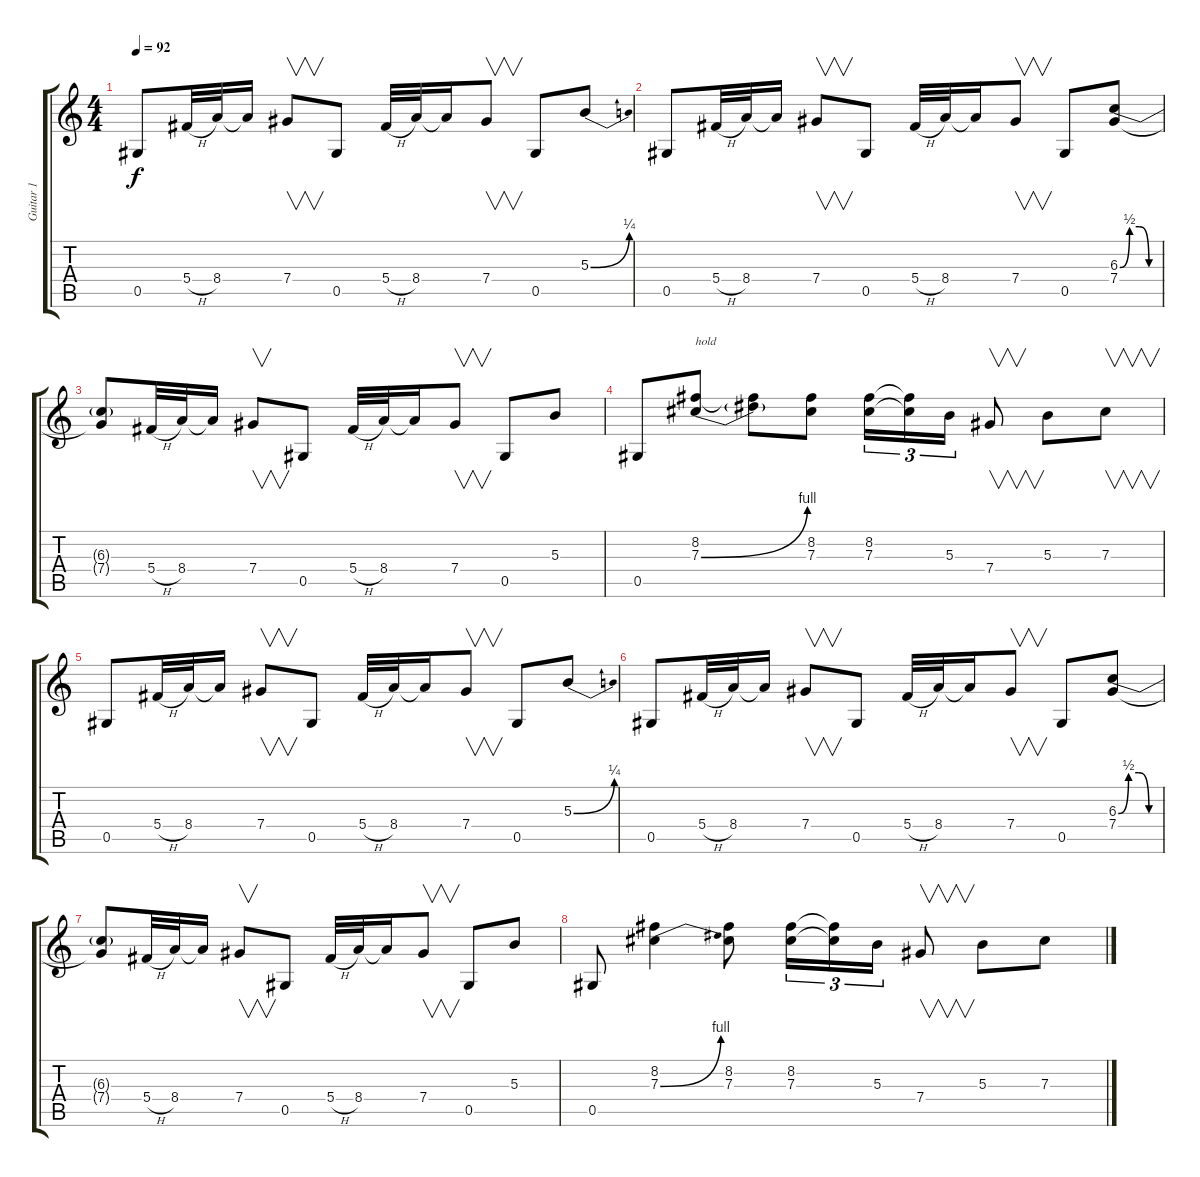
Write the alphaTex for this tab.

\track ("Guitar 1" "Guitar 1") {instrument distortionguitar}
\staff {score tabs}
\tuning (Eb4 Bb3 Gb3 Db3 Ab2 Eb2) {hide}
\ts (4 4)
\tempo 92
\clef g2
\ks c
0.5.8{dy f} 5.4{h}.32 8.4.32 8.4{t}.16 7.4.8{v} 0.5.8 5.4{h}.32 8.4.32 8.4{t}.16 7.4.8{v} 0.5.8 5.3{be (bend 0 0 60 1)}.8 |
0.5.8 5.4{h}.32 8.4.32 8.4{t}.16 7.4.8{v} 0.5.8 5.4{h}.32 8.4.32 8.4{t}.16 7.4.8{v} 0.5.8 (6.3{be (custom 0 0 15 2 30 2 45 0 60 0)} 7.4).8 |
(6.3{t} 7.4{t}).8 5.4{h}.32 8.4.32 8.4{t}.16 7.4.8{v} 0.5.8 5.4{h}.32 8.4.32 8.4{t}.16 7.4.8{v} 0.5.8 5.3.8 |
0.5.8 (8.2 7.3{be (bend 0 0 60 4)}).8{txt "hold"} (8.2{t} 7.3{t}).8 (8.2 7.3).8 (8.2 7.3).16{tu (3 2)} (8.2{t} 7.3{t}).16{tu (3 2)} 5.3.16{tu (3 2)} 7.4.8{v} 5.3.8 7.3.8{v} |
0.5.8 5.4{h}.32 8.4.32 8.4{t}.16 7.4.8{v} 0.5.8 5.4{h}.32 8.4.32 8.4{t}.16 7.4.8{v} 0.5.8 5.3{be (bend 0 0 60 1)}.8 |
0.5.8 5.4{h}.32 8.4.32 8.4{t}.16 7.4.8{v} 0.5.8 5.4{h}.32 8.4.32 8.4{t}.16 7.4.8{v} 0.5.8 (6.3{be (custom 0 0 15 2 30 2 45 0 60 0)} 7.4).8 |
(6.3{t} 7.4{t}).8 5.4{h}.32 8.4.32 8.4{t}.16 7.4.8{v} 0.5.8 5.4{h}.32 8.4.32 8.4{t}.16 7.4.8{v} 0.5.8 5.3.8 |
0.5.8 (8.2 7.3{be (bend 0 0 60 4)}).4 (8.2 7.3).8 (8.2 7.3).16{tu (3 2)} (8.2{t} 7.3{t}).16{tu (3 2)} 5.3.16{tu (3 2)} 7.4.8{v} 5.3.8 7.3.8
